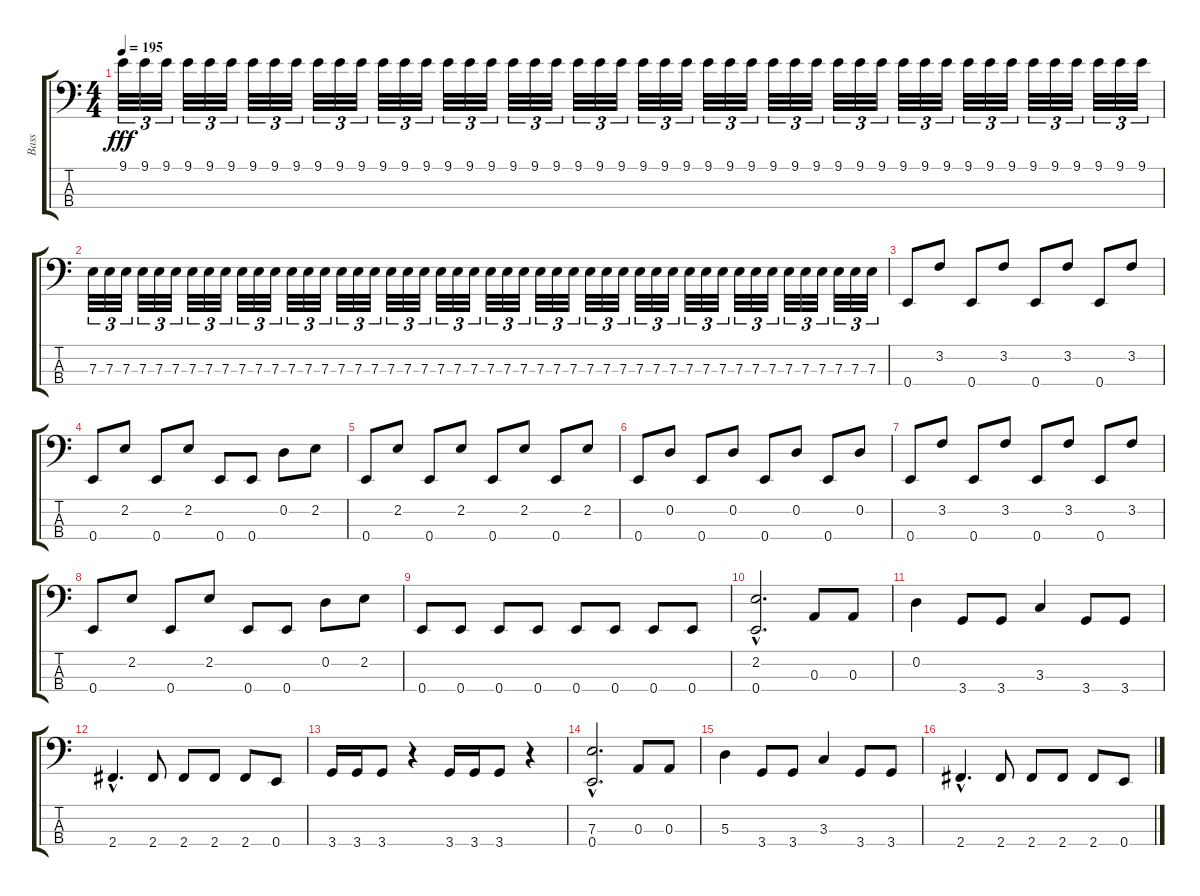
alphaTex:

\track ("Bass" "Bass") {instrument electricbasspick}
\staff {score tabs}
\tuning (G2 D2 A1 E1) {hide}
\ts (4 4)
\tempo 195
\clef f4
\ks c
9.1.32{tu (3 2) dy fff} 9.1.32{tu (3 2)} 9.1.32{tu (3 2)} 9.1.32{tu (3 2)} 9.1.32{tu (3 2)} 9.1.32{tu (3 2)} 9.1.32{tu (3 2)} 9.1.32{tu (3 2)} 9.1.32{tu (3 2)} 9.1.32{tu (3 2)} 9.1.32{tu (3 2)} 9.1.32{tu (3 2)} 9.1.32{tu (3 2)} 9.1.32{tu (3 2)} 9.1.32{tu (3 2)} 9.1.32{tu (3 2)} 9.1.32{tu (3 2)} 9.1.32{tu (3 2)} 9.1.32{tu (3 2)} 9.1.32{tu (3 2)} 9.1.32{tu (3 2)} 9.1.32{tu (3 2)} 9.1.32{tu (3 2)} 9.1.32{tu (3 2)} 9.1.32{tu (3 2)} 9.1.32{tu (3 2)} 9.1.32{tu (3 2)} 9.1.32{tu (3 2)} 9.1.32{tu (3 2)} 9.1.32{tu (3 2)} 9.1.32{tu (3 2)} 9.1.32{tu (3 2)} 9.1.32{tu (3 2)} 9.1.32{tu (3 2)} 9.1.32{tu (3 2)} 9.1.32{tu (3 2)} 9.1.32{tu (3 2)} 9.1.32{tu (3 2)} 9.1.32{tu (3 2)} 9.1.32{tu (3 2)} 9.1.32{tu (3 2)} 9.1.32{tu (3 2)} 9.1.32{tu (3 2)} 9.1.32{tu (3 2)} 9.1.32{tu (3 2)} 9.1.32{tu (3 2)} 9.1.32{tu (3 2)} 9.1.32{tu (3 2)} |
7.3.32{tu (3 2)} 7.3.32{tu (3 2)} 7.3.32{tu (3 2)} 7.3.32{tu (3 2)} 7.3.32{tu (3 2)} 7.3.32{tu (3 2)} 7.3.32{tu (3 2)} 7.3.32{tu (3 2)} 7.3.32{tu (3 2)} 7.3.32{tu (3 2)} 7.3.32{tu (3 2)} 7.3.32{tu (3 2)} 7.3.32{tu (3 2)} 7.3.32{tu (3 2)} 7.3.32{tu (3 2)} 7.3.32{tu (3 2)} 7.3.32{tu (3 2)} 7.3.32{tu (3 2)} 7.3.32{tu (3 2)} 7.3.32{tu (3 2)} 7.3.32{tu (3 2)} 7.3.32{tu (3 2)} 7.3.32{tu (3 2)} 7.3.32{tu (3 2)} 7.3.32{tu (3 2)} 7.3.32{tu (3 2)} 7.3.32{tu (3 2)} 7.3.32{tu (3 2)} 7.3.32{tu (3 2)} 7.3.32{tu (3 2)} 7.3.32{tu (3 2)} 7.3.32{tu (3 2)} 7.3.32{tu (3 2)} 7.3.32{tu (3 2)} 7.3.32{tu (3 2)} 7.3.32{tu (3 2)} 7.3.32{tu (3 2)} 7.3.32{tu (3 2)} 7.3.32{tu (3 2)} 7.3.32{tu (3 2)} 7.3.32{tu (3 2)} 7.3.32{tu (3 2)} 7.3.32{tu (3 2)} 7.3.32{tu (3 2)} 7.3.32{tu (3 2)} 7.3.32{tu (3 2)} 7.3.32{tu (3 2)} 7.3.32{tu (3 2)} |
0.4.8 3.2.8 0.4.8 3.2.8 0.4.8 3.2.8 0.4.8 3.2.8 |
0.4.8 2.2.8 0.4.8 2.2.8 0.4.8 0.4.8 0.2.8 2.2.8 |
0.4.8 2.2.8 0.4.8 2.2.8 0.4.8 2.2.8 0.4.8 2.2.8 |
0.4.8 0.2.8 0.4.8 0.2.8 0.4.8 0.2.8 0.4.8 0.2.8 |
0.4.8 3.2.8 0.4.8 3.2.8 0.4.8 3.2.8 0.4.8 3.2.8 |
0.4.8 2.2.8 0.4.8 2.2.8 0.4.8 0.4.8 0.2.8 2.2.8 |
0.4.8 0.4.8 0.4.8 0.4.8 0.4.8 0.4.8 0.4.8 0.4.8 |
(2.2{hac} 0.4{hac}).2{d} 0.3.8 0.3.8 |
0.2.4 3.4.8 3.4.8 3.3.4 3.4.8 3.4.8 |
2.4{hac}.4{d} 2.4.8 2.4.8 2.4.8 2.4.8 0.4.8 |
3.4.16 3.4.16 3.4.8 r.4 3.4.16 3.4.16 3.4.8 r.4 |
(7.3{hac} 0.4{hac}).2{d} 0.3.8 0.3.8 |
5.3.4 3.4.8 3.4.8 3.3.4 3.4.8 3.4.8 |
2.4{hac}.4{d} 2.4.8 2.4.8 2.4.8 2.4.8 0.4.8
